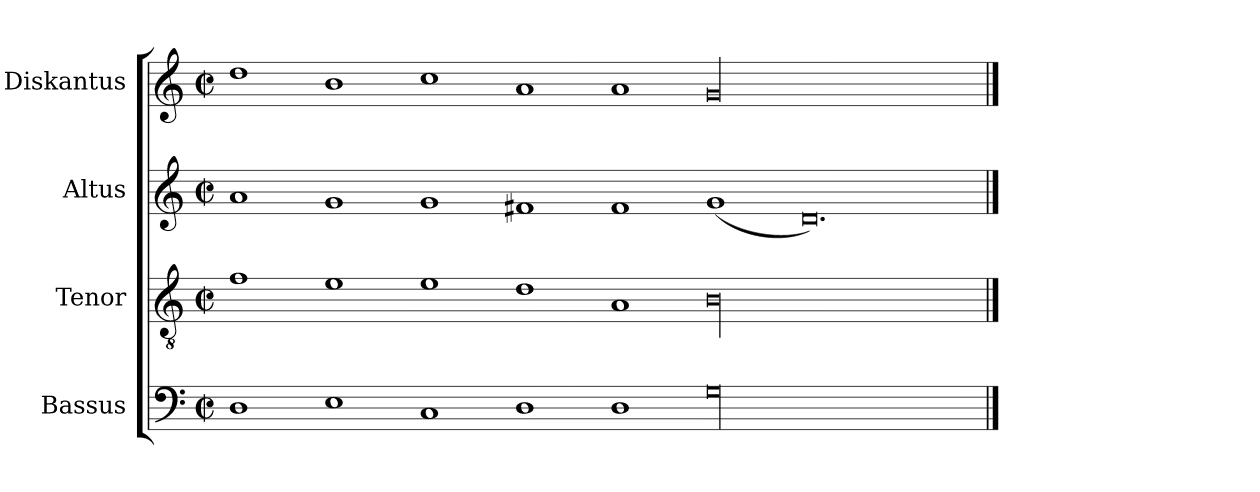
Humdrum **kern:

**kern	**kern	**kern	**kern
*part4	*part3	*part2	*part1
*staff4	*staff3	*staff2	*staff1
*I"Bassus	*I"Tenor	*I"Altus	*I"Diskantus
*	*I'T	*	*
*clefF4	*clefGv2	*clefG2	*clefG2
*k[]	*k[]	*k[]	*k[]
*M2/2	*M2/2	*M2/2	*M2/2
*met(c|)	*met(c|)	*met(c|)	*met(c|)
=	=	=	=
1D	1f	1a	1dd
1E	1e	1g	1b
1C	1e	1g	1cc
1D	1d	1f#X	1a
1D	1A	1f#	1a
00G	00B	(1g	00g
.	.	0.d)	.
==	==	==	==
*-	*-	*-	*-
